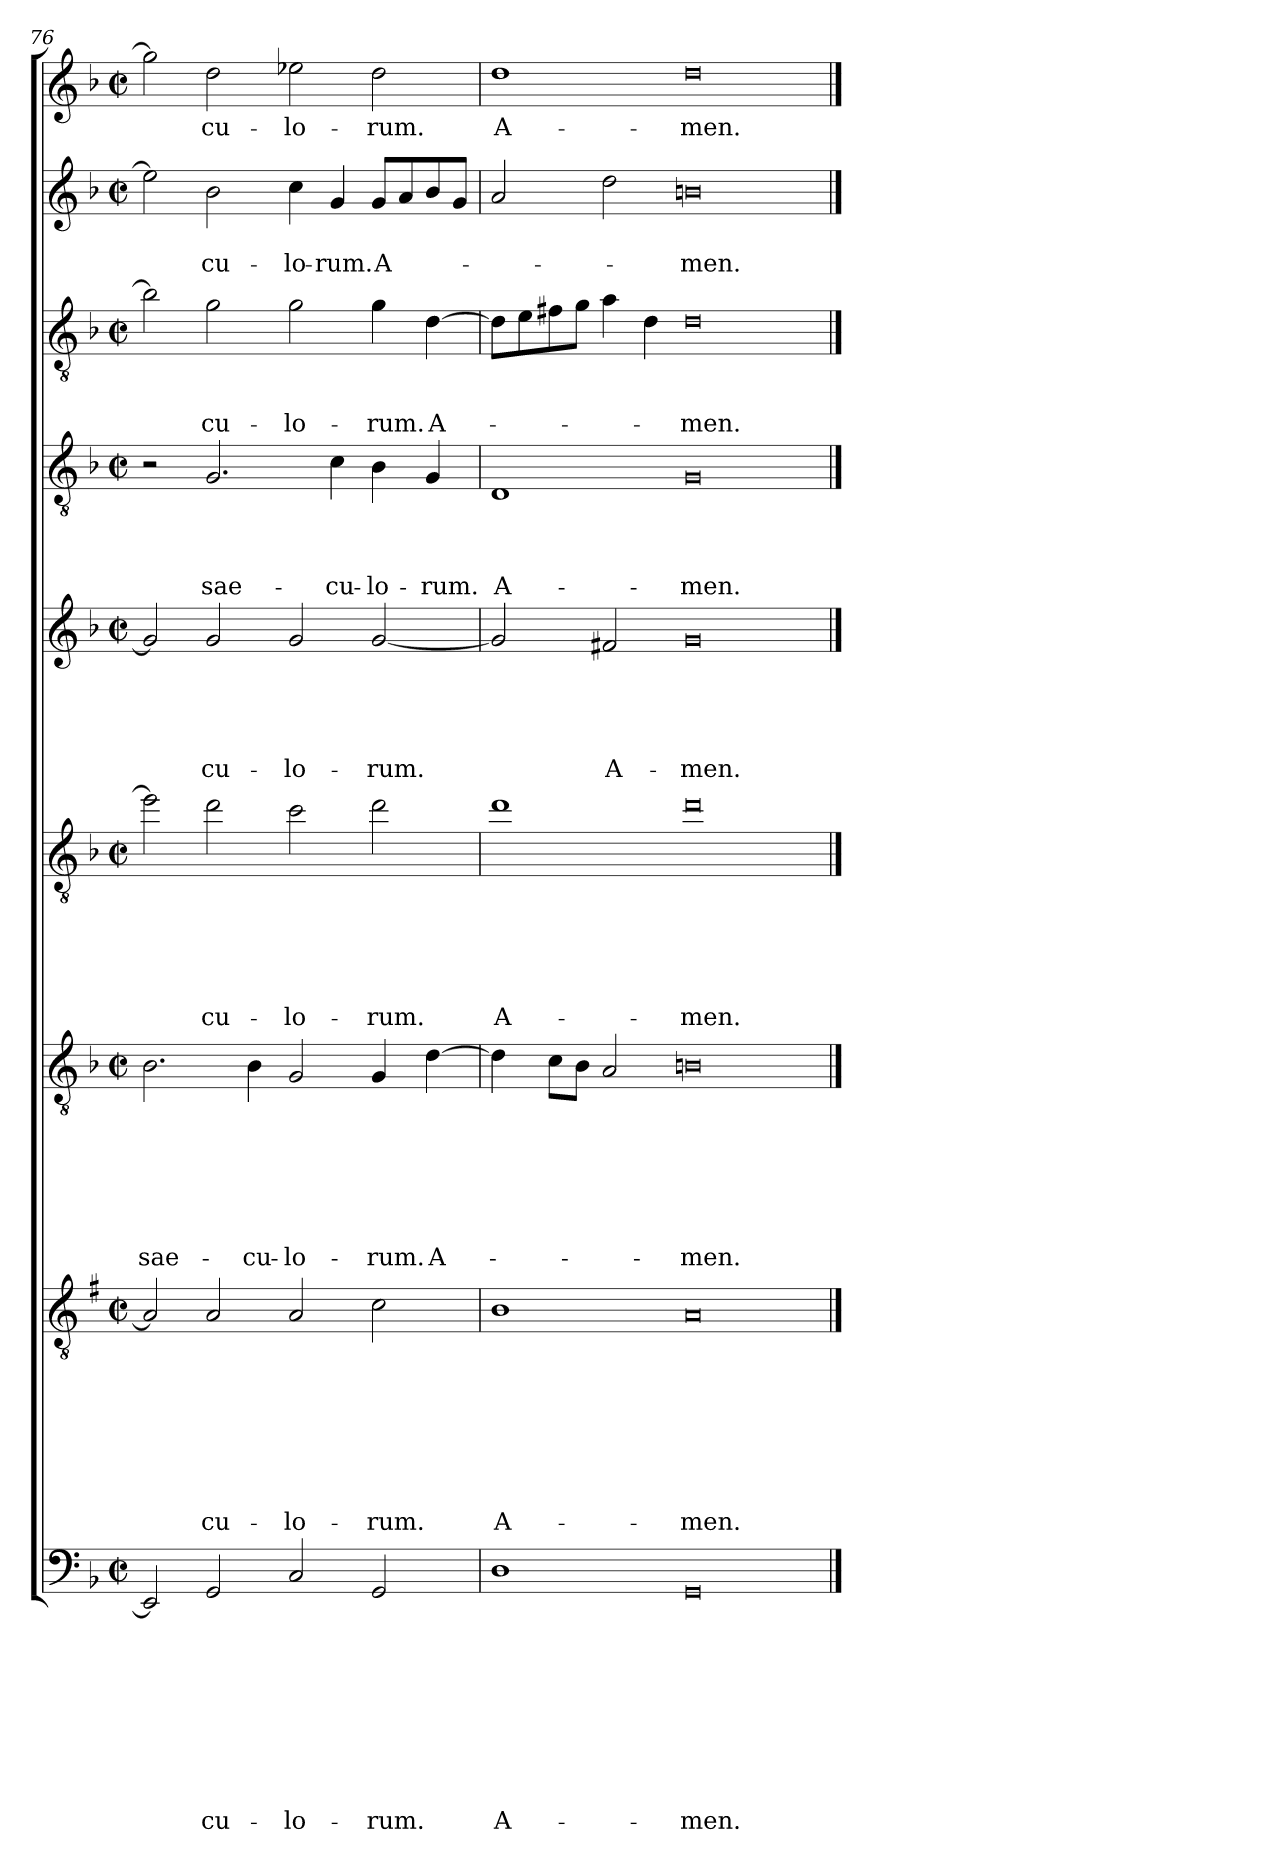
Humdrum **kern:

**kern	**text	**text	**text	**text	**text	**text	**text	**text	**text	**kern	**text	**text	**text	**text	**text	**text	**text	**text	**kern	**text	**text	**text	**text	**text	**text	**text	**kern	**text	**text	**text	**text	**text	**text	**kern	**text	**text	**text	**text	**text	**kern	**text	**text	**text	**text	**kern	**text	**text	**text	**kern	**text	**text	**kern	**text
*part9	*part9	*part9	*part9	*part9	*part9	*part9	*part9	*part9	*part9	*part8	*part8	*part8	*part8	*part8	*part8	*part8	*part8	*part8	*part7	*part7	*part7	*part7	*part7	*part7	*part7	*part7	*part6	*part6	*part6	*part6	*part6	*part6	*part6	*part5	*part5	*part5	*part5	*part5	*part5	*part4	*part4	*part4	*part4	*part4	*part3	*part3	*part3	*part3	*part2	*part2	*part2	*part1	*part1
*staff9	*staff9	*staff9	*staff9	*staff9	*staff9	*staff9	*staff9	*staff9	*staff9	*staff8	*staff8	*staff8	*staff8	*staff8	*staff8	*staff8	*staff8	*staff8	*staff7	*staff7	*staff7	*staff7	*staff7	*staff7	*staff7	*staff7	*staff6	*staff6	*staff6	*staff6	*staff6	*staff6	*staff6	*staff5	*staff5	*staff5	*staff5	*staff5	*staff5	*staff4	*staff4	*staff4	*staff4	*staff4	*staff3	*staff3	*staff3	*staff3	*staff2	*staff2	*staff2	*staff1	*staff1
*clefF4	*	*	*	*	*	*	*	*	*	*clefGv2	*	*	*	*	*	*	*	*	*clefGv2	*	*	*	*	*	*	*	*clefGv2	*	*	*	*	*	*	*clefG2	*	*	*	*	*	*clefGv2	*	*	*	*	*clefGv2	*	*	*	*clefG2	*	*	*clefG2	*
*	*	*	*	*	*	*	*	*	*	*ITrd1c2	*	*	*	*	*	*	*	*	*	*	*	*	*	*	*	*	*ITrd8c14	*	*	*	*	*	*	*	*	*	*	*	*	*	*	*	*	*	*	*	*	*	*	*	*	*	*
*k[b-]	*	*	*	*	*	*	*	*	*	*k[b-]	*	*	*	*	*	*	*	*	*k[b-]	*	*	*	*	*	*	*	*k[b-]	*	*	*	*	*	*	*k[b-]	*	*	*	*	*	*k[b-]	*	*	*	*	*k[b-]	*	*	*	*k[b-]	*	*	*k[b-]	*
*F:	*	*	*	*	*	*	*	*	*	*F:	*	*	*	*	*	*	*	*	*F:	*	*	*	*	*	*	*	*F:	*	*	*	*	*	*	*F:	*	*	*	*	*	*F:	*	*	*	*	*F:	*	*	*	*F:	*	*	*F:	*
*M2/2	*	*	*	*	*	*	*	*	*	*M2/2	*	*	*	*	*	*	*	*	*M2/2	*	*	*	*	*	*	*	*M2/2	*	*	*	*	*	*	*M2/2	*	*	*	*	*	*M2/2	*	*	*	*	*M2/2	*	*	*	*M2/2	*	*	*M2/2	*
*met(c|)	*	*	*	*	*	*	*	*	*	*met(c|)	*	*	*	*	*	*	*	*	*met(c|)	*	*	*	*	*	*	*	*met(c|)	*	*	*	*	*	*	*met(c|)	*	*	*	*	*	*met(c|)	*	*	*	*	*met(c|)	*	*	*	*met(c|)	*	*	*met(c|)	*
=76	=76	=76	=76	=76	=76	=76	=76	=76	=76	=76	=76	=76	=76	=76	=76	=76	=76	=76	=76	=76	=76	=76	=76	=76	=76	=76	=76	=76	=76	=76	=76	=76	=76	=76	=76	=76	=76	=76	=76	=76	=76	=76	=76	=76	=76	=76	=76	=76	=76	=76	=76	=76	=76
!	!	!	!	!	!	!	!	!	!	!	!	!	!	!	!	!	!	!	!	!	!	!	!	!	!	!LO:LY:b	!	!	!	!	!	!	!	!	!	!	!	!	!	!	!	!	!	!	!	!	!	!	!	!	!	!	!
2EE-/]	.	.	.	.	.	.	.	.	.	2G/]	.	.	.	.	.	.	.	.	2.B-\	.	.	.	.	.	.	sae-	2e-\]	.	.	.	.	.	.	2g/]	.	.	.	.	.	2r	.	.	.	.	2b-\]	.	.	.	2ee-\]	.	.	2gg\]	.
!	!	!	!	!	!	!	!	!	!LO:LY:b	!	!	!	!	!	!	!	!	!LO:LY:b	!	!	!	!	!	!	!	!	!	!	!	!	!	!	!LO:LY:b	!	!	!	!	!	!LO:LY:b	!	!	!	!	!LO:LY:b	!	!	!	!LO:LY:b	!	!	!LO:LY:b	!	!LO:LY:b
2GG/	.	.	.	.	.	.	.	.	-cu-	2G/	.	.	.	.	.	.	.	-cu-	.	.	.	.	.	.	.	.	2d\	.	.	.	.	.	-cu-	2g/	.	.	.	.	-cu-	2.G/	.	.	.	sae-	2g\	.	.	-cu-	2b-\	.	-cu-	2dd\	-cu-
!	!	!	!	!	!	!	!	!	!	!	!	!	!	!	!	!	!	!	!	!	!	!	!	!	!	!LO:LY:b	!	!	!	!	!	!	!	!	!	!	!	!	!	!	!	!	!	!	!	!	!	!	!	!	!	!	!
.	.	.	.	.	.	.	.	.	.	.	.	.	.	.	.	.	.	.	4B-\	.	.	.	.	.	.	-cu-	.	.	.	.	.	.	.	.	.	.	.	.	.	.	.	.	.	.	.	.	.	.	.	.	.	.	.
!	!	!	!	!	!	!	!	!	!LO:LY:b	!	!	!	!	!	!	!	!	!LO:LY:b	!	!	!	!	!	!	!	!LO:LY:b	!	!	!	!	!	!	!LO:LY:b	!	!	!	!	!	!LO:LY:b	!	!	!	!	!	!	!	!	!LO:LY:b	!	!	!LO:LY:b	!	!LO:LY:b
2C/	.	.	.	.	.	.	.	.	-lo-	2G/	.	.	.	.	.	.	.	-lo-	2G/	.	.	.	.	.	.	-lo-	2c\	.	.	.	.	.	-lo-	2g/	.	.	.	.	-lo-	.	.	.	.	.	2g\	.	.	-lo-	4cc\	.	-lo-	2ee-X\	-lo-
!	!	!	!	!	!	!	!	!	!	!	!	!	!	!	!	!	!	!	!	!	!	!	!	!	!	!	!	!	!	!	!	!	!	!	!	!	!	!	!	!	!	!	!	!LO:LY:b	!	!	!	!	!	!	!LO:LY:b	!	!
.	.	.	.	.	.	.	.	.	.	.	.	.	.	.	.	.	.	.	.	.	.	.	.	.	.	.	.	.	.	.	.	.	.	.	.	.	.	.	.	4c\	.	.	.	-cu-	.	.	.	.	4g/	.	-rum.	.	.
!	!	!	!	!	!	!	!	!	!LO:LY:b	!	!	!	!	!	!	!	!	!LO:LY:b	!	!	!	!	!	!	!	!LO:LY:b	!	!	!	!	!	!	!LO:LY:b	!	!	!	!	!	!LO:LY:b	!	!	!	!	!LO:LY:b	!	!	!	!LO:LY:b	!	!	!LO:LY:b	!	!LO:LY:b
2GG/	.	.	.	.	.	.	.	.	-rum.	2B-\	.	.	.	.	.	.	.	-rum.	4G/	.	.	.	.	.	.	-rum.	2d\	.	.	.	.	.	-rum.	[2g/	.	.	.	.	-rum.	4B-\	.	.	.	-lo-	4g\	.	.	-rum.	8g/L	.	A-	2dd\	-rum.
.	.	.	.	.	.	.	.	.	.	.	.	.	.	.	.	.	.	.	.	.	.	.	.	.	.	.	.	.	.	.	.	.	.	.	.	.	.	.	.	.	.	.	.	.	.	.	.	.	8a/	.	.	.	.
!	!	!	!	!	!	!	!	!	!	!	!	!	!	!	!	!	!	!	!	!	!	!	!	!	!	!LO:LY:b	!	!	!	!	!	!	!	!	!	!	!	!	!	!	!	!	!	!LO:LY:b	!	!	!	!LO:LY:b	!	!	!	!	!
.	.	.	.	.	.	.	.	.	.	.	.	.	.	.	.	.	.	.	[4d\	.	.	.	.	.	.	A-	.	.	.	.	.	.	.	.	.	.	.	.	.	4G/	.	.	.	-rum.	[4d\	.	.	A-	8b-/	.	.	.	.
.	.	.	.	.	.	.	.	.	.	.	.	.	.	.	.	.	.	.	.	.	.	.	.	.	.	.	.	.	.	.	.	.	.	.	.	.	.	.	.	.	.	.	.	.	.	.	.	.	8g/J	.	.	.	.
=77	=77	=77	=77	=77	=77	=77	=77	=77	=77	=77	=77	=77	=77	=77	=77	=77	=77	=77	=77	=77	=77	=77	=77	=77	=77	=77	=77	=77	=77	=77	=77	=77	=77	=77	=77	=77	=77	=77	=77	=77	=77	=77	=77	=77	=77	=77	=77	=77	=77	=77	=77	=77	=77
!	!	!	!	!	!	!	!	!	!LO:LY:b	!	!	!	!	!	!	!	!	!LO:LY:b	!	!	!	!	!	!	!	!	!	!	!	!	!	!	!LO:LY:b	!	!	!	!	!	!	!	!	!	!	!LO:LY:b	!	!	!	!	!	!	!	!	!LO:LY:b
1D	.	.	.	.	.	.	.	.	A-	1A	.	.	.	.	.	.	.	A-	4d\]	.	.	.	.	.	.	.	1d	.	.	.	.	.	A-	2g/]	.	.	.	.	.	1D	.	.	.	A-	8d\L]	.	.	.	2a/	.	.	1dd	A-
.	.	.	.	.	.	.	.	.	.	.	.	.	.	.	.	.	.	.	.	.	.	.	.	.	.	.	.	.	.	.	.	.	.	.	.	.	.	.	.	.	.	.	.	.	8e\	.	.	.	.	.	.	.	.
.	.	.	.	.	.	.	.	.	.	.	.	.	.	.	.	.	.	.	8c\L	.	.	.	.	.	.	.	.	.	.	.	.	.	.	.	.	.	.	.	.	.	.	.	.	.	8f#X\	.	.	.	.	.	.	.	.
.	.	.	.	.	.	.	.	.	.	.	.	.	.	.	.	.	.	.	8B-\J	.	.	.	.	.	.	.	.	.	.	.	.	.	.	.	.	.	.	.	.	.	.	.	.	.	8g\J	.	.	.	.	.	.	.	.
!	!	!	!	!	!	!	!	!	!	!	!	!	!	!	!	!	!	!	!	!	!	!	!	!	!	!	!	!	!	!	!	!	!	!	!	!	!	!	!LO:LY:b	!	!	!	!	!	!	!	!	!	!	!	!	!	!
.	.	.	.	.	.	.	.	.	.	.	.	.	.	.	.	.	.	.	2A/	.	.	.	.	.	.	.	.	.	.	.	.	.	.	2f#X/	.	.	.	.	A-	.	.	.	.	.	4a\	.	.	.	2dd\	.	.	.	.
.	.	.	.	.	.	.	.	.	.	.	.	.	.	.	.	.	.	.	.	.	.	.	.	.	.	.	.	.	.	.	.	.	.	.	.	.	.	.	.	.	.	.	.	.	4d\	.	.	.	.	.	.	.	.
!	!	!	!	!	!	!	!	!	!LO:LY:b	!	!	!	!	!	!	!	!	!LO:LY:b	!	!	!	!	!	!	!	!LO:LY:b	!	!	!	!	!	!	!LO:LY:b	!	!	!	!	!	!LO:LY:b	!	!	!	!	!LO:LY:b	!	!	!	!LO:LY:b	!	!	!LO:LY:b	!	!LO:LY:b
0GG	.	.	.	.	.	.	.	.	-men.	0G	.	.	.	.	.	.	.	-men.	0Bn	.	.	.	.	.	.	-men.	0d	.	.	.	.	.	-men.	0g	.	.	.	.	-men.	0G	.	.	.	-men.	0d	.	.	-men.	0bn	.	-men.	0dd	-men.
==	==	==	==	==	==	==	==	==	==	==	==	==	==	==	==	==	==	==	==	==	==	==	==	==	==	==	==	==	==	==	==	==	==	==	==	==	==	==	==	==	==	==	==	==	==	==	==	==	==	==	==	==	==
*-	*-	*-	*-	*-	*-	*-	*-	*-	*-	*-	*-	*-	*-	*-	*-	*-	*-	*-	*-	*-	*-	*-	*-	*-	*-	*-	*-	*-	*-	*-	*-	*-	*-	*-	*-	*-	*-	*-	*-	*-	*-	*-	*-	*-	*-	*-	*-	*-	*-	*-	*-	*-	*-
